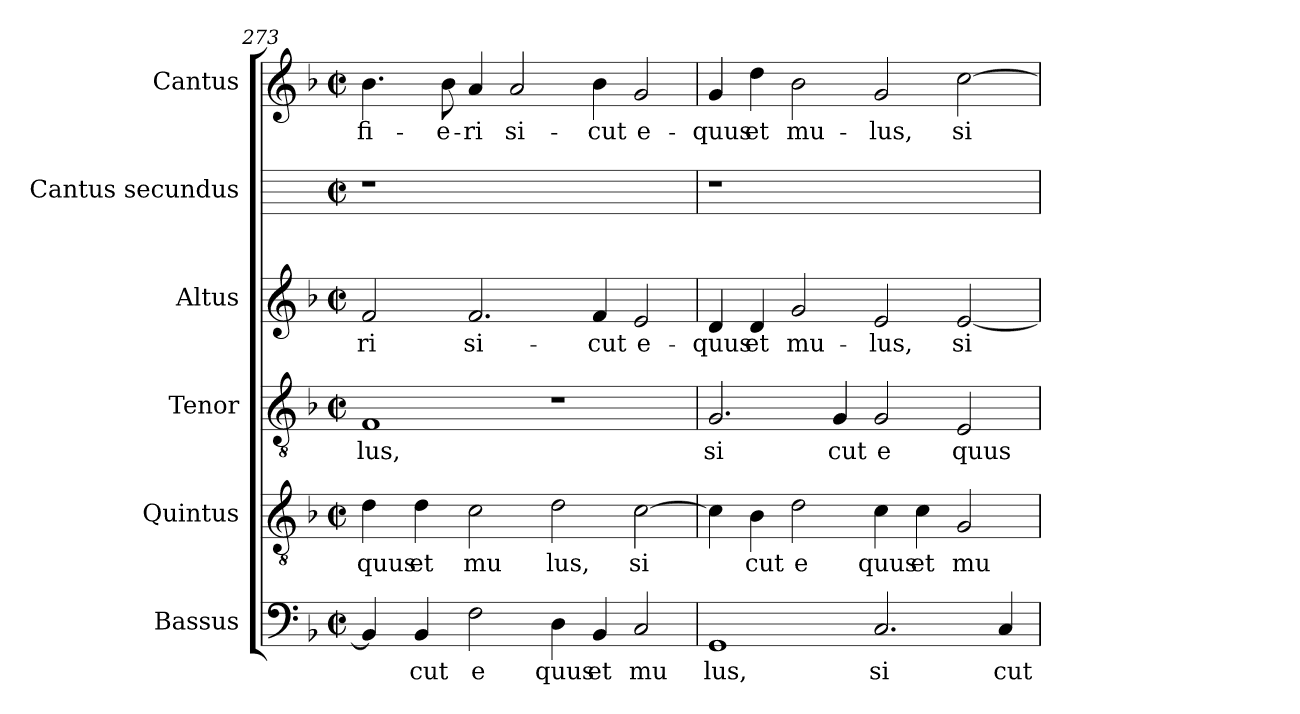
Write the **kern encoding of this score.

**kern	**text	**kern	**text	**kern	**text	**kern	**text	**kern	**kern	**text
*part6	*part6	*part5	*part5	*part4	*part4	*part3	*part3	*part2	*part1	*part1
*staff6	*staff6	*staff5	*staff5	*staff4	*staff4	*staff3	*staff3	*staff2	*staff1	*staff1
*I"Bassus	*	*I"Quintus	*	*I"Tenor	*	*I"Altus	*	*I"Cantus  secundus	*I"Cantus	*
*I'B	*	*I'Q	*	*I'T	*	*I'A	*	*	*I'C	*
!!LO:PB:g=z
*clefF4	*	*clefGv2	*	*clefGv2	*	*clefG2	*	*	*clefG2	*
*k[b-]	*	*k[b-]	*	*k[b-]	*	*k[b-]	*	*k[]	*k[b-]	*
*F:	*	*F:	*	*F:	*	*F:	*	*C:	*F:	*
*M2/2	*	*M2/2	*	*M2/2	*	*M2/2	*	*M2/2	*M2/2	*
*met(c|)	*	*met(c|)	*	*met(c|)	*	*met(c|)	*	*met(c|)	*met(c|)	*
=273	=273	=273	=273	=273	=273	=273	=273	=273	=273	=273
!	!LO:LY:b:cj	!	!LO:LY:b:cj	!	!LO:LY:b:cj	!	!LO:LY:b:cj	!	!	!LO:LY:b:cj
4BB-/]	--	4d\	quus	1F	lus,	2f/	ri	1r	4.b-\	fi-
!	!LO:LY:b:cj	!	!LO:LY:b:cj	!	!	!	!	!	!	!
4BB-/	-cut	4d\	et	.	.	.	.	.	.	.
!	!	!	!	!	!	!	!	!	!	!LO:LY:b:cj
.	.	.	.	.	.	.	.	.	8b-\	-e-
!	!LO:LY:b:cj	!	!LO:LY:b:cj	!	!	!	!LO:LY:b:cj	!	!	!LO:LY:b:cj
2F\	e	2c\	mu	.	.	2.f/	si-	.	4a/	-ri
!	!	!	!	!	!	!	!	!	!	!LO:LY:b:cj
.	.	.	.	.	.	.	.	.	2a/	si-
!	!LO:LY:b:cj	!	!LO:LY:b:cj	!	!	!	!	!	!	!
4D\	quus	2d\	lus,	1r	.	.	.	1ryy	.	.
!	!LO:LY:b:cj	!	!	!	!	!	!LO:LY:b:cj	!	!	!LO:LY:b:cj
4BB-/	et	.	.	.	.	4f/	-cut	.	4b-\	-cut
!	!LO:LY:b:cj	!	!LO:LY:b:cj	!	!	!	!LO:LY:b:cj	!	!	!LO:LY:b:cj
2C/	mu	[>2c\	si	.	.	2e/	e-	.	2g/	e-
=274	=274	=274	=274	=274	=274	=274	=274	=274	=274	=274
!	!LO:LY:b:cj	!	!LO:LY:b:cj	!	!LO:LY:b:cj	!	!LO:LY:b:cj	!	!	!LO:LY:b:cj
1GG	lus,	4c\]	.	2.G/	si	4d/	-quus	1r	4g/	-quus
!	!	!	!LO:LY:b:cj	!	!	!	!LO:LY:b:cj	!	!	!LO:LY:b:cj
.	.	4B-\	cut	.	.	4d/	et	.	4dd\	et
!	!	!	!LO:LY:b:cj	!	!	!	!LO:LY:b:cj	!	!	!LO:LY:b:cj
.	.	2d\	e	.	.	2g/	mu-	.	2b-\	mu-
!	!	!	!	!	!LO:LY:b:cj	!	!	!	!	!
.	.	.	.	4G/	cut	.	.	.	.	.
!	!LO:LY:b:cj	!	!LO:LY:b:cj	!	!LO:LY:b:cj	!	!LO:LY:b:cj	!	!	!LO:LY:b:cj
2.C/	si	4c\	quus	2G/	e	2e/	-lus,	1ryy	2g/	-lus,
!	!	!	!LO:LY:b:cj	!	!	!	!	!	!	!
.	.	4c\	et	.	.	.	.	.	.	.
!	!	!	!LO:LY:b:cj	!	!LO:LY:b:cj	!	!LO:LY:b:cj	!	!	!LO:LY:b:cj
.	.	2G/	mu	2E/	quus	[<2e/	si-	.	[>2cc\	si-
!	!LO:LY:b:cj	!	!	!	!	!	!	!	!	!
4C/	cut	.	.	.	.	.	.	.	.	.
=	=	=	=	=	=	=	=	=	=	=
*-	*-	*-	*-	*-	*-	*-	*-	*-	*-	*-
